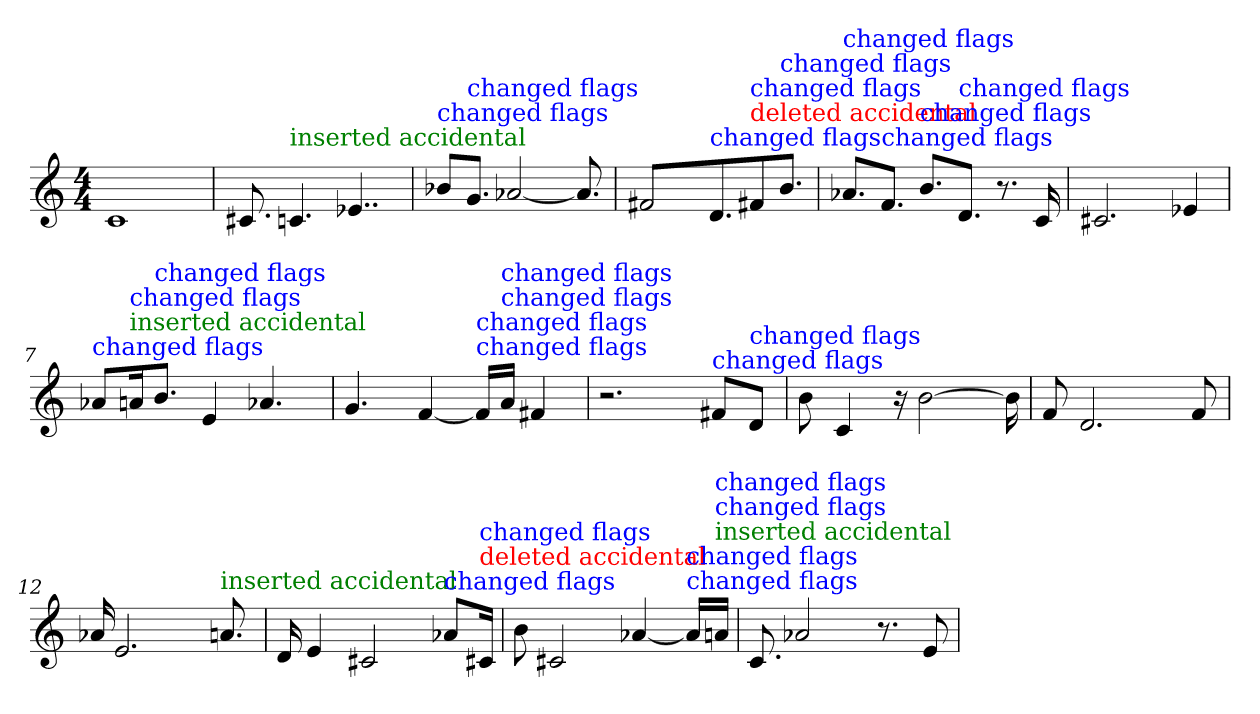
**kern
*part1
*staff1
*M4/4
=1
1c
=2
8.c#X
!LO:TX:color=#008000:t=inserted accidental
4.ci
4..e-X
=3
!LO:TX:color=#0000FF:t=changed flags
8b-XjL
!LO:TX:color=#0000FF:t=changed flags
8.gjJ
[2a-X
8.a-]
=4
2f#X
!LO:TX:color=#0000FF:t=changed flags
8.djL
!LO:TX:color=#FF0000:t=deleted accidental
!LO:TX:color=#0000FF:t=changed flags
8f#XjJ
!LO:TX:color=#0000FF:t=changed flags
8.bjJ
=5
!LO:TX:color=#0000FF:t=changed flags
8.a-XjL
!LO:TX:color=#0000FF:t=changed flags
8.fjJ
!LO:TX:color=#0000FF:t=changed flags
8.bjL
!LO:TX:color=#0000FF:t=changed flags
8.djJ
8.r
16c
=6
2.c#X
4e-X
=7
!LO:TX:color=#0000FF:t=changed flags
8a-XjL
!LO:TX:color=#008000:t=inserted accidental
!LO:TX:color=#0000FF:t=changed flags
16ajK
!LO:TX:color=#0000FF:t=changed flags
8.bjJ
4e
4.a-X
=8
4.g
[4f
!LO:TX:color=#0000FF:t=changed flags
!LO:TX:color=#0000FF:t=changed flags
16fjLL]
!LO:TX:color=#0000FF:t=changed flags
!LO:TX:color=#0000FF:t=changed flags
16ajJJ
4f#X
=9
2.r
!LO:TX:color=#0000FF:t=changed flags
8f#XjL
!LO:TX:color=#0000FF:t=changed flags
8djJ
=10
8b
4c
16r
[2b
16b]
=11
8f
2.d
8f
=12
16a-X
2.e
!LO:TX:color=#008000:t=inserted accidental
8.ai
=13
16d
4e
2c#X
!LO:TX:color=#0000FF:t=changed flags
8a-XjL
!LO:TX:color=#FF0000:t=deleted accidental
!LO:TX:color=#0000FF:t=changed flags
16c#XjJk
=14
8b
2c#X
[4a-X
!LO:TX:color=#0000FF:t=changed flags
!LO:TX:color=#0000FF:t=changed flags
16a-jLL]
!LO:TX:color=#008000:t=inserted accidental
!LO:TX:color=#0000FF:t=changed flags
!LO:TX:color=#0000FF:t=changed flags
16ajJJ
=15
8.c
2a-X
8.r
8e
=
*-
